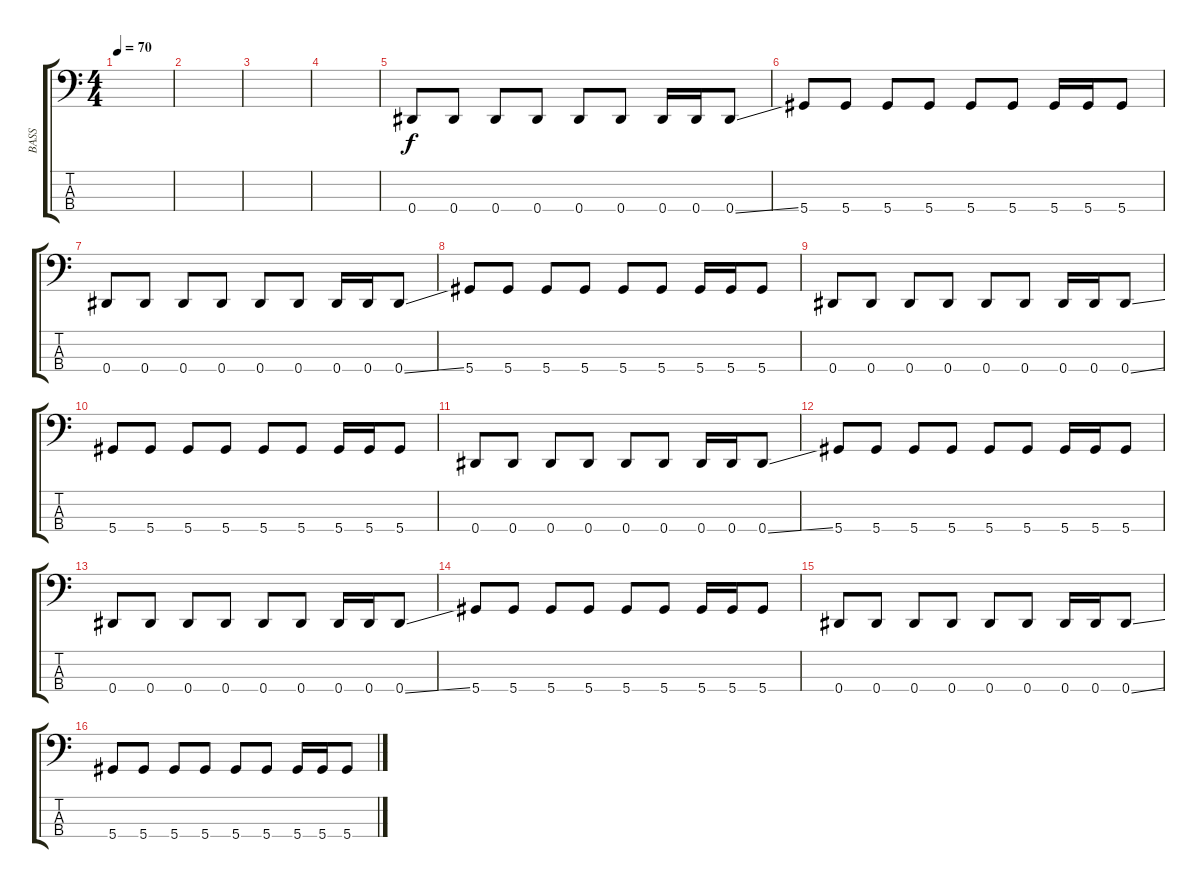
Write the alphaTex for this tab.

\track ("BASS" "BASS") {instrument electricbasspick}
\staff {score tabs}
\tuning (Gb2 Db2 Ab1 Eb1) {hide}
\ts (4 4)
\tempo 70
\clef f4
\ks c
|
|
|
|
0.4.8 0.4.8 0.4.8 0.4.8 0.4.8 0.4.8 0.4.16 0.4.16 0.4{ss}.8 |
5.4.8 5.4.8 5.4.8 5.4.8 5.4.8 5.4.8 5.4.16 5.4.16 5.4.8 |
0.4.8 0.4.8 0.4.8 0.4.8 0.4.8 0.4.8 0.4.16 0.4.16 0.4{ss}.8 |
5.4.8 5.4.8 5.4.8 5.4.8 5.4.8 5.4.8 5.4.16 5.4.16 5.4.8 |
0.4.8 0.4.8 0.4.8 0.4.8 0.4.8 0.4.8 0.4.16 0.4.16 0.4{ss}.8 |
5.4.8 5.4.8 5.4.8 5.4.8 5.4.8 5.4.8 5.4.16 5.4.16 5.4.8 |
0.4.8 0.4.8 0.4.8 0.4.8 0.4.8 0.4.8 0.4.16 0.4.16 0.4{ss}.8 |
5.4.8 5.4.8 5.4.8 5.4.8 5.4.8 5.4.8 5.4.16 5.4.16 5.4.8 |
0.4.8 0.4.8 0.4.8 0.4.8 0.4.8 0.4.8 0.4.16 0.4.16 0.4{ss}.8 |
5.4.8 5.4.8 5.4.8 5.4.8 5.4.8 5.4.8 5.4.16 5.4.16 5.4.8 |
0.4.8 0.4.8 0.4.8 0.4.8 0.4.8 0.4.8 0.4.16 0.4.16 0.4{ss}.8 |
5.4.8 5.4.8 5.4.8 5.4.8 5.4.8 5.4.8 5.4.16 5.4.16 5.4.8
